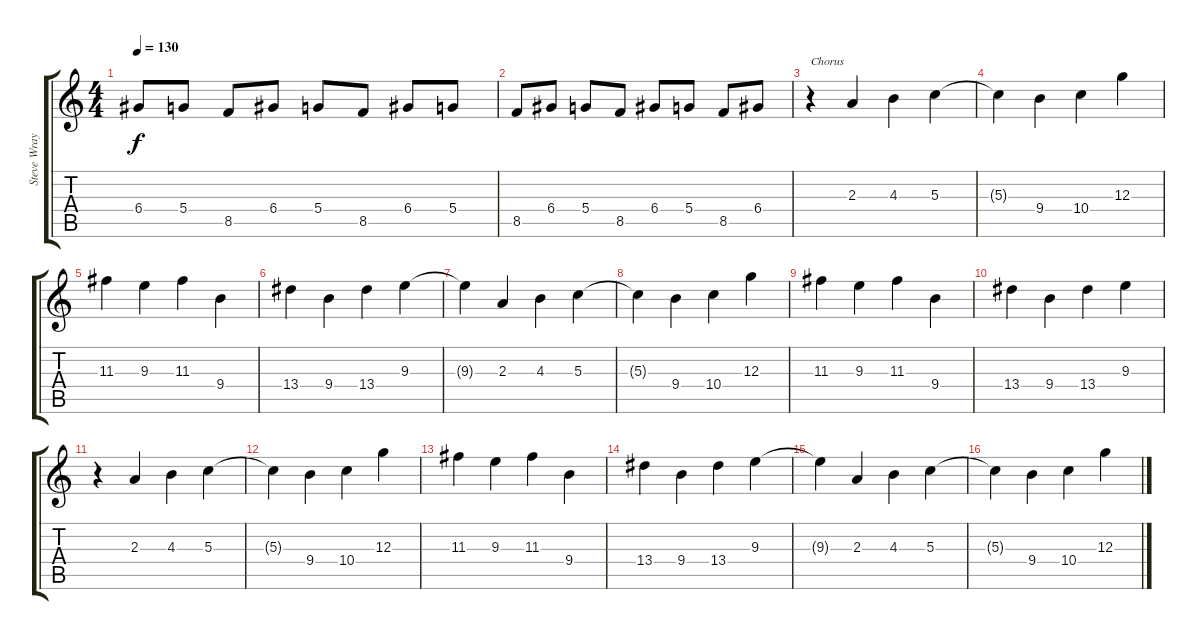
\track ("Steve Wray" "Steve Wray") {instrument electricguitarclean}
\staff {score tabs}
\tuning (E4 B3 G3 D3 A2 E2) {hide}
\ts (4 4)
\tempo 130
\clef g2
\ks c
6.4.8{dy f instrument distortionguitar} 5.4.8 8.5.8 6.4.8 5.4.8 8.5.8 6.4.8 5.4.8 |
8.5.8{instrument distortionguitar} 6.4.8 5.4.8 8.5.8 6.4.8 5.4.8 8.5.8 6.4.8 |
r.4{txt "Chorus" instrument distortionguitar} 2.3.4 4.3.4 5.3.4 |
5.3{t}.4 9.4.4 10.4.4 12.3.4 |
11.3.4 9.3.4 11.3.4 9.4.4 |
13.4.4 9.4.4 13.4.4 9.3.4 |
9.3{t}.4 2.3.4{instrument distortionguitar} 4.3.4 5.3.4 |
5.3{t}.4 9.4.4 10.4.4 12.3.4 |
11.3.4 9.3.4 11.3.4 9.4.4 |
13.4.4 9.4.4 13.4.4 9.3.4 |
r.4{instrument distortionguitar} 2.3.4 4.3.4 5.3.4 |
5.3{t}.4 9.4.4 10.4.4 12.3.4 |
11.3.4 9.3.4 11.3.4 9.4.4 |
13.4.4 9.4.4 13.4.4 9.3.4 |
9.3{t}.4 2.3.4{instrument distortionguitar} 4.3.4 5.3.4 |
5.3{t}.4 9.4.4 10.4.4 12.3.4
